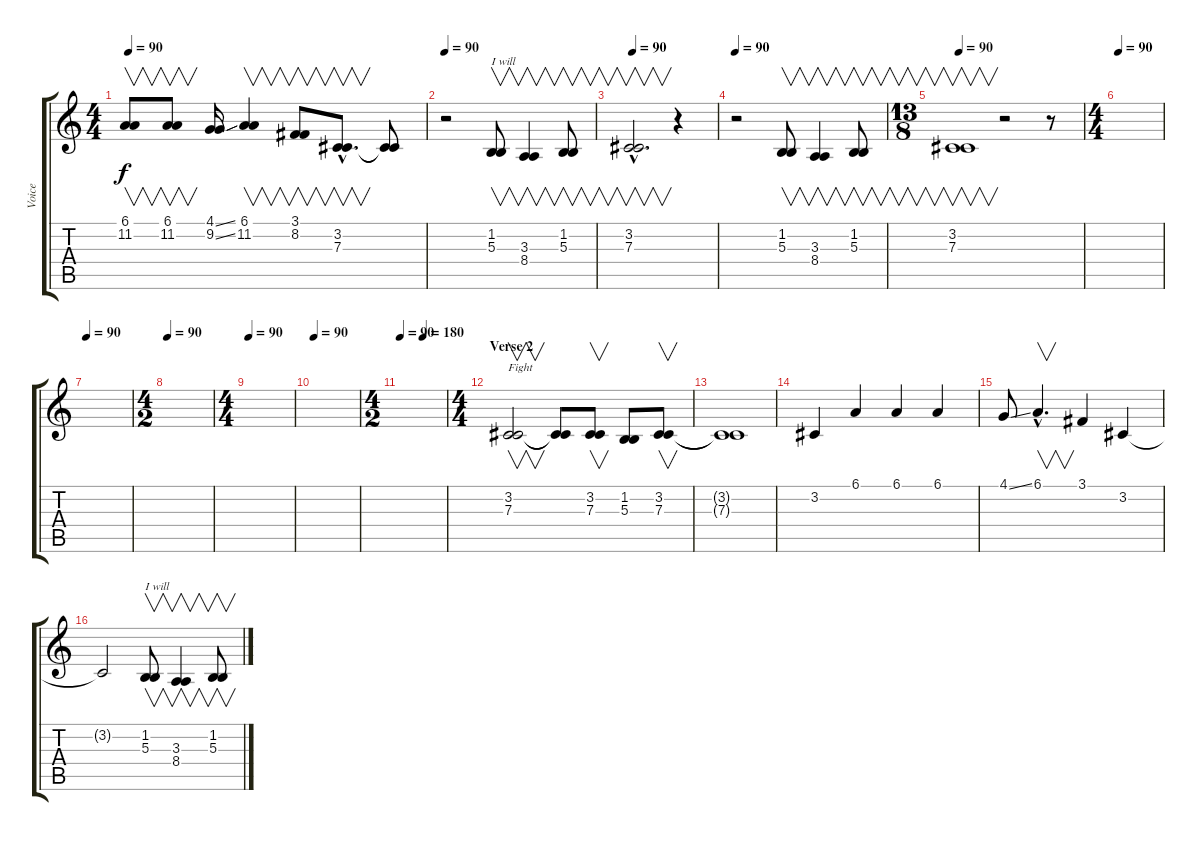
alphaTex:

\track ("Voice" "Voice") {instrument voiceoohs}
\staff {score tabs}
\tuning (Eb4 Bb3 Gb3 Db3 Ab2 Eb2) {hide}
\ts (4 4)
\tempo 90
\clef g2
\ks c
(6.1 11.2).8{v dy f} (6.1 11.2).8{v} (4.1{ss} 9.2{ss}).16 (6.1 11.2).4{v} (3.1 8.2).8{v} (3.2{hac} 7.3{hac}).8{v d} (3.2{t} 7.3{t}).8 |
\tempo 90
r.2 (1.2 5.3).8{v txt "I will"} (3.3 8.4).4{v} (1.2 5.3).8{v} |
\tempo 90
(3.2{hac} 7.3{hac}).2{v d} r.4 |
\tempo 90
r.2 (1.2 5.3).8{v} (3.3 8.4).4{v} (1.2 5.3).8{v} |
\ts (13 8)
\tempo 90
(3.2 7.3).1{v} r.2 r.8 |
\ts (4 4)
\tempo 90
|
\tempo 90
|
\ts (4 2)
\tempo 90
|
\ts (4 4)
\tempo 90
|
\tempo 90
|
\ts (4 2)
\tempo 90
\tempo (180 0.5)
|
\ts (4 4)
\section ("" "Verse 2")
(3.2 7.3).2{v txt "Fight"} (3.2{t} 7.3{t}).8 (3.2 7.3).8{v} (1.2 5.3).8 (3.2 7.3).8{v} |
(3.2{t} 7.3{t}).1 |
3.2.4 6.1.4 6.1.4 6.1.4 |
4.1{ss}.8 6.1{hac}.4{v d} 3.1.4 3.2.4 |
3.2{t}.2 (1.2 5.3).8{v txt "I will"} (3.3 8.4).4{v} (1.2 5.3).8{v}
